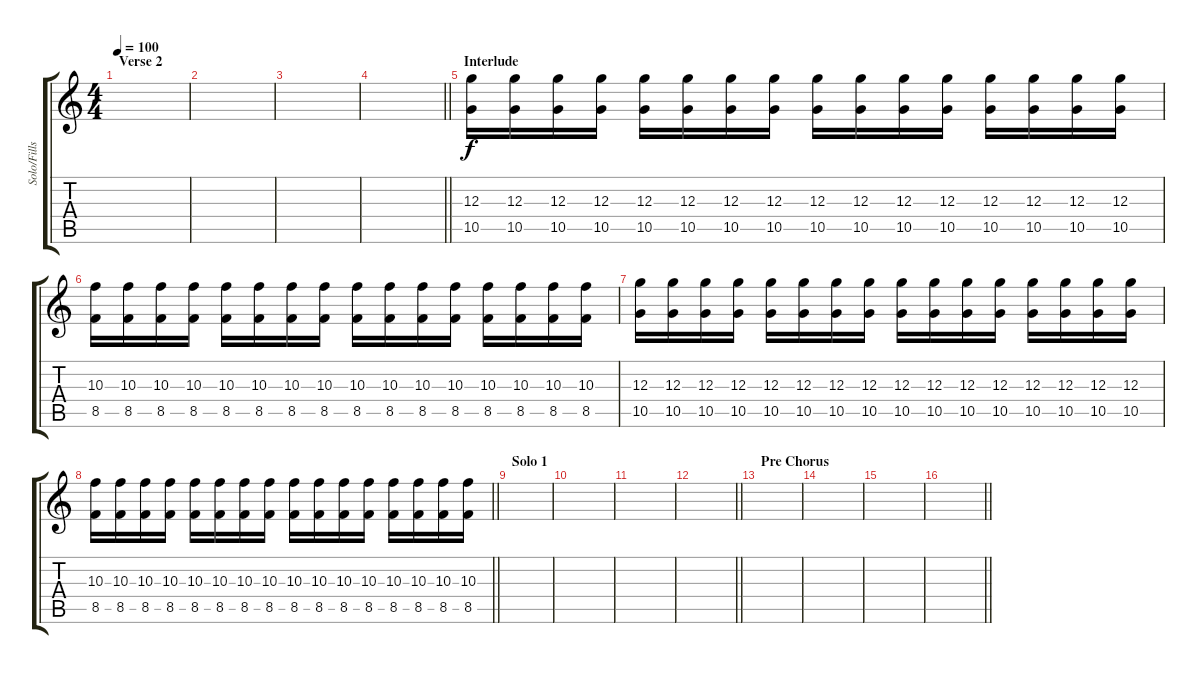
\track ("Solo/Fills" "Solo/Fills") {instrument distortionguitar}
\staff {score tabs}
\tuning (E4 B3 G3 D3 A2 D2) {hide}
\ts (4 4)
\section ("" "Verse 2")
\tempo 100
\clef g2
\ks c
|
|
|
\barLineRight lightlight
|
\section ("" "Interlude")
(12.3 10.5).16{volume 10 balance 16} (12.3 10.5).16 (12.3 10.5).16 (12.3 10.5).16 (12.3 10.5).16 (12.3 10.5).16 (12.3 10.5).16 (12.3 10.5).16 (12.3 10.5).16 (12.3 10.5).16 (12.3 10.5).16 (12.3 10.5).16 (12.3 10.5).16 (12.3 10.5).16 (12.3 10.5).16 (12.3 10.5).16 |
(10.3 8.5).16 (10.3 8.5).16 (10.3 8.5).16 (10.3 8.5).16 (10.3 8.5).16 (10.3 8.5).16 (10.3 8.5).16 (10.3 8.5).16 (10.3 8.5).16 (10.3 8.5).16 (10.3 8.5).16 (10.3 8.5).16 (10.3 8.5).16 (10.3 8.5).16 (10.3 8.5).16 (10.3 8.5).16 |
(12.3 10.5).16 (12.3 10.5).16 (12.3 10.5).16 (12.3 10.5).16 (12.3 10.5).16 (12.3 10.5).16 (12.3 10.5).16 (12.3 10.5).16 (12.3 10.5).16 (12.3 10.5).16 (12.3 10.5).16 (12.3 10.5).16 (12.3 10.5).16 (12.3 10.5).16 (12.3 10.5).16 (12.3 10.5).16 |
\barLineRight lightlight
(10.3 8.5).16 (10.3 8.5).16 (10.3 8.5).16 (10.3 8.5).16 (10.3 8.5).16 (10.3 8.5).16 (10.3 8.5).16 (10.3 8.5).16 (10.3 8.5).16 (10.3 8.5).16 (10.3 8.5).16 (10.3 8.5).16 (10.3 8.5).16 (10.3 8.5).16 (10.3 8.5).16 (10.3 8.5).16 |
\section ("" "Solo 1")
|
|
|
\barLineRight lightlight
|
\section ("" "Pre Chorus")
|
|
|
\barLineRight lightlight
